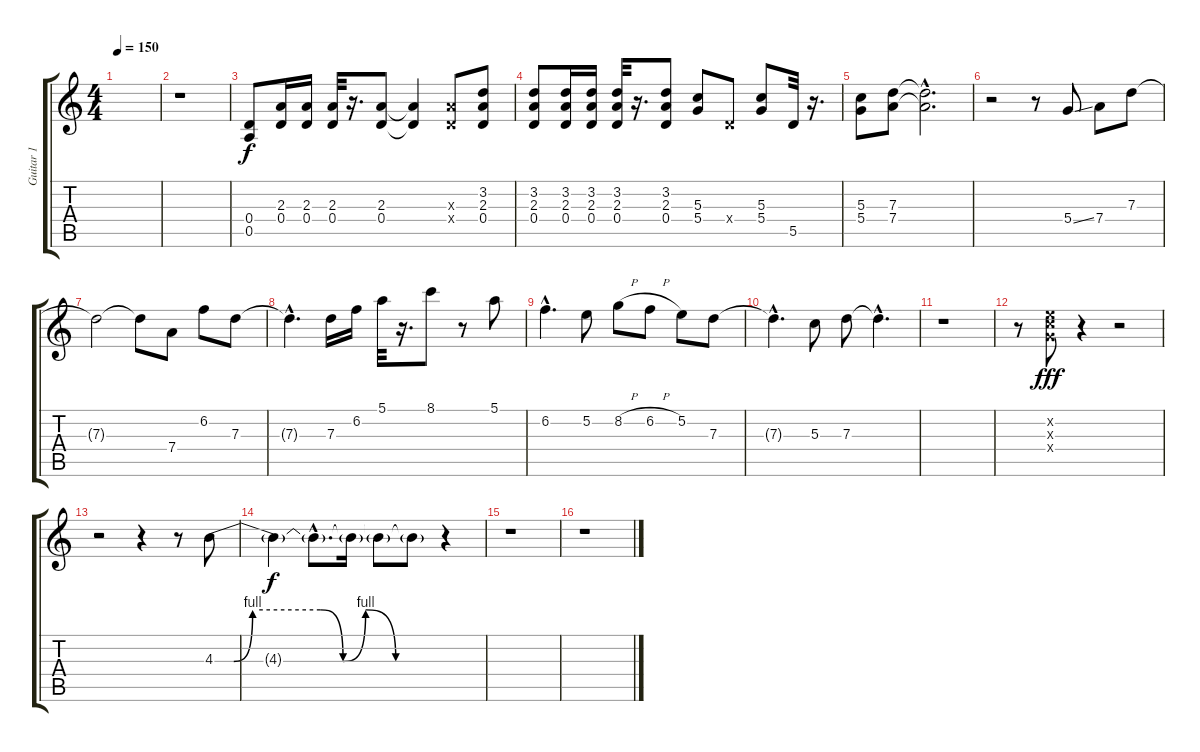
\track ("Guitar 1" "Guitar 1") {instrument electricguitarclean}
\staff {score tabs}
\tuning (E4 B3 G3 D3 A2 E2) {hide}
\ts (4 4)
\tempo 150
\clef g2
\ks c
|
r.1 |
(0.4 0.5).8 (2.3 0.4).16 (2.3 0.4).16 (2.3 0.4).32 r.16{d} (2.3 0.4).8 (2.3{t} 0.4{t}).4 (2.3{x} 0.4{x}).8 (3.2 2.3 0.4).8 |
(3.2 2.3 0.4).8 (3.2 2.3 0.4).16 (3.2 2.3 0.4).16 (3.2 2.3 0.4).32 r.16{d} (3.2 2.3 0.4).8 (5.3 5.4).8 0.4{x}.8{txt ""} (5.3 5.4).8 5.5.32 r.16{d} |
(5.3 5.4).8 (7.3 7.4).8 (7.3{hac t} 7.4{hac t}).2{d} |
r.2 r.8 5.4{ss}.8 7.4.8 7.3.8 |
7.3{t}.2 7.3{t}.8 7.4.8 6.2.8 7.3.8 |
7.3{hac t}.4{d} 7.3.16 6.2.16 5.1.32 r.16{d} 8.1.8 r.8 5.1.8 |
6.2{hac}.4{d} 5.2.8 8.2{h}.8 6.2{h}.8 5.2.8 7.3.8 |
7.3{hac t}.4{d} 5.3.8 7.3.8 7.3{hac t}.4{d dy f} |
r.1 |
r.8 (5.2{x} 5.3{x} 5.4{x}).8{dy fff} r.4 r.2 |
r.2 r.4 r.8 4.3{be (custom 0 0 5 0 10 4 28 4 34 0 40 4 48 0 60 0)}.8 |
4.3{t}.4{dy f} 4.3{hac t}.8{d} 4.3{t}.16 4.3{t}.8 4.3{t}.8 r.4 |
r.1 |
r.1
